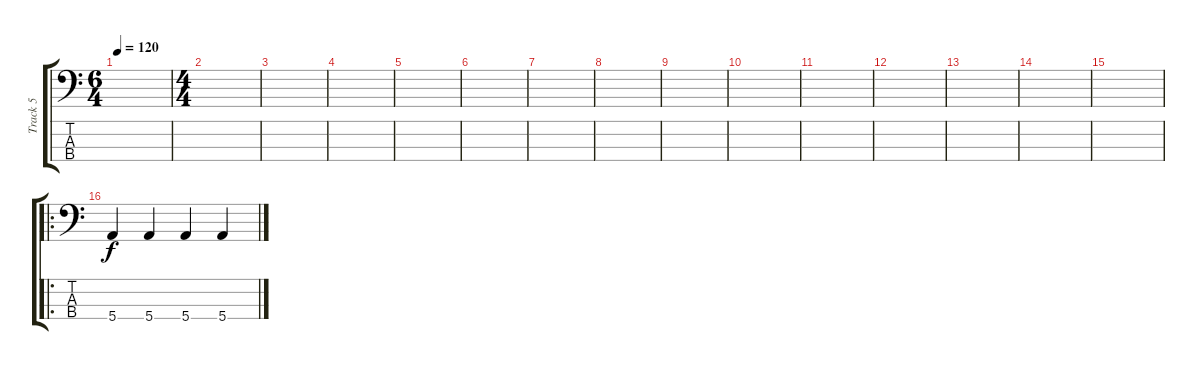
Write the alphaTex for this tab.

\track ("Track 5" "Track 5") {instrument electricbasspick}
\staff {score tabs}
\tuning (G2 D2 A1 E1) {hide}
\ts (6 4)
\tempo 120
\clef f4
\ks c
|
\ts (4 4)
|
|
|
|
|
|
|
|
|
|
|
|
|
|
\ro
5.4.4 5.4.4 5.4.4 5.4.4
